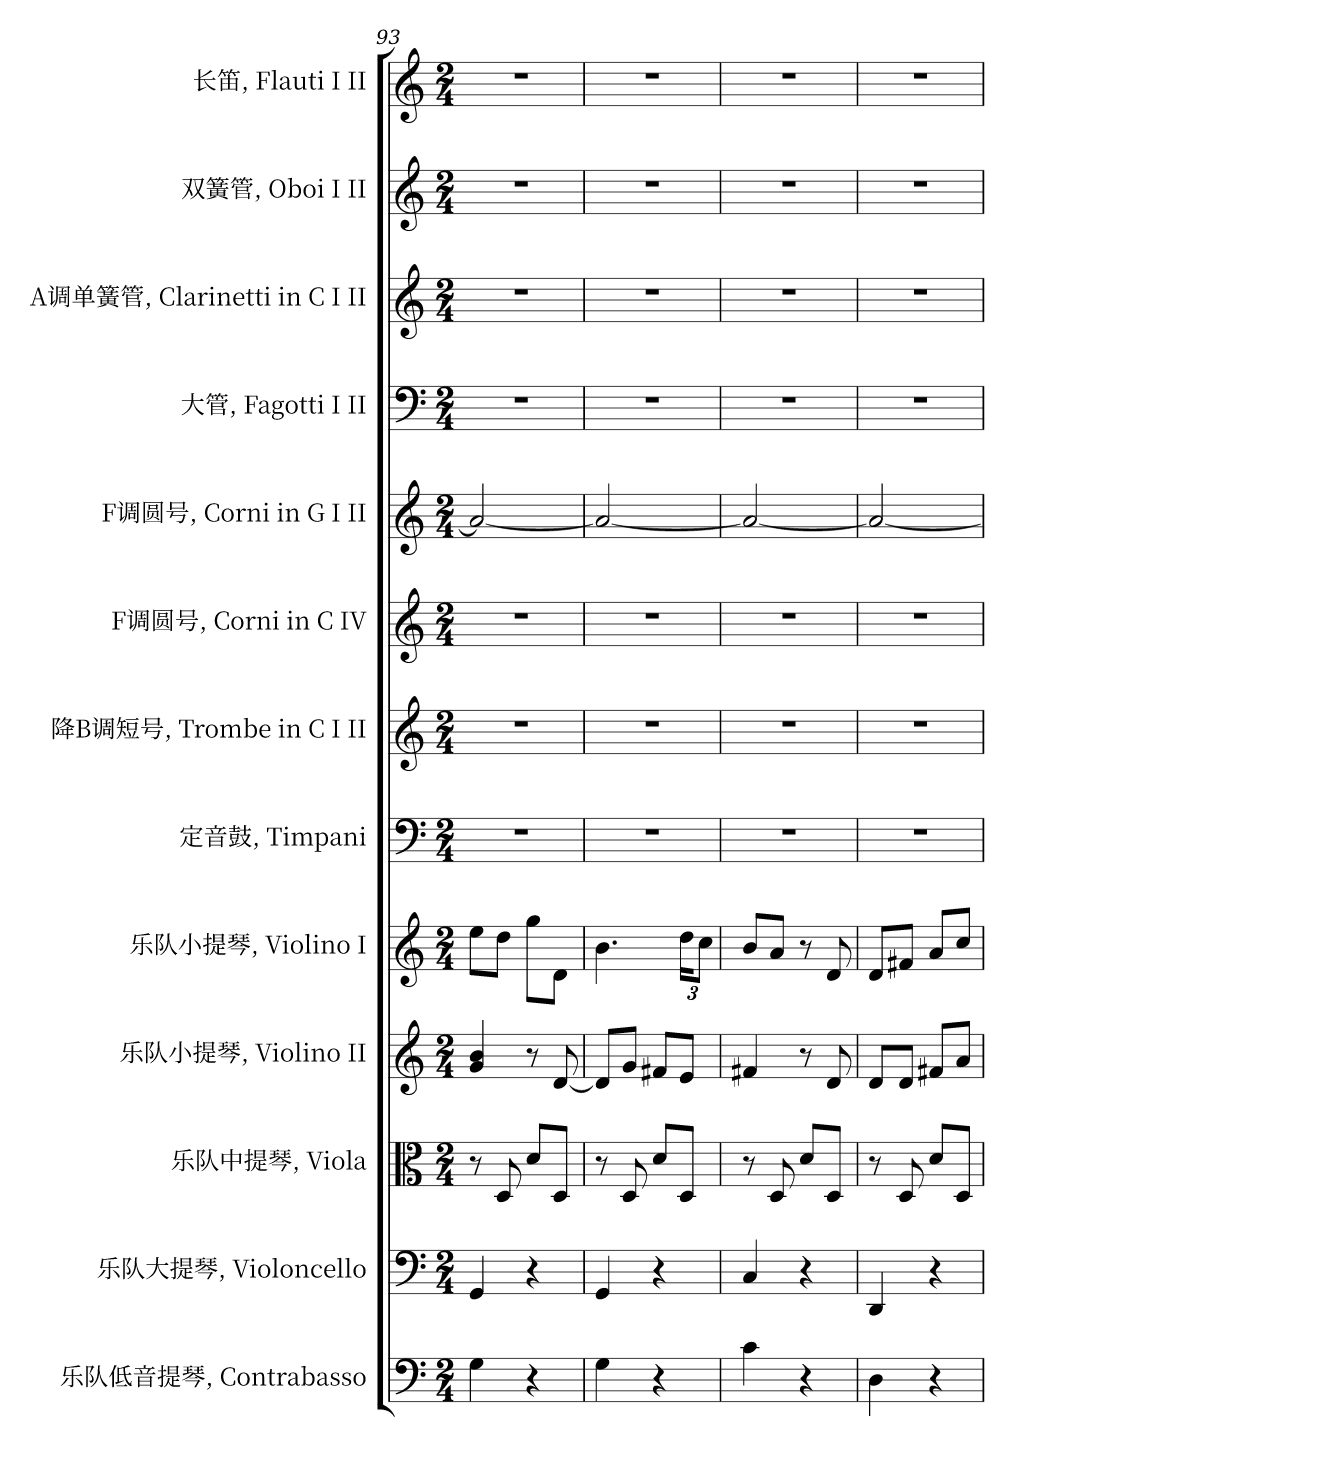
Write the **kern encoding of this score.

**kern	**kern	**kern	**kern	**kern	**kern	**kern	**kern	**kern	**kern	**kern	**kern	**kern
*part13	*part12	*part11	*part10	*part9	*part8	*part7	*part6	*part5	*part4	*part3	*part2	*part1
*staff13	*staff12	*staff11	*staff10	*staff9	*staff8	*staff7	*staff6	*staff5	*staff4	*staff3	*staff2	*staff1
*I"乐队低音提琴, Contrabasso	*I"乐队大提琴, Violoncello	*I"乐队中提琴, Viola	*I"乐队小提琴, Violino II	*I"乐队小提琴, Violino I	*I"定音鼓, Timpani	*I"降B调短号, Trombe in C I II	*I"F调圆号, Corni in C IV	*I"F调圆号, Corni in G I II	*I"大管, Fagotti I II	*I"A调单簧管, Clarinetti in C I II	*I"双簧管, Oboi I II	*I"长笛, Flauti I II
*I'Cbs.	*	*	*	*	*I'Timp.	*	*	*	*	*I'A Cl.	*I'Ob.	*I'Fl.
*clefF4	*clefF4	*clefC3	*clefG2	*clefG2	*clefF4	*clefG2	*clefG2	*clefG2	*clefF4	*clefG2	*clefG2	*clefG2
*ITrd7c12	*	*	*	*	*	*ITrd1c2	*ITrd4c7	*ITrd4c7	*	*ITrd2c3	*	*
*k[]	*k[]	*k[]	*k[]	*k[]	*k[]	*k[b-e-]	*k[b-]	*k[b-]	*k[]	*k[f#c#g#]	*k[]	*k[]
*M2/4	*M2/4	*M2/4	*M2/4	*M2/4	*M2/4	*M2/4	*M2/4	*M2/4	*M2/4	*M2/4	*M2/4	*M2/4
*MM122	*MM122	*MM122	*MM122	*MM122	*MM122	*MM122	*MM122	*MM122	*MM122	*MM122	*MM122	*MM122
=93	=93	=93	=93	=93	=93	=93	=93	=93	=93	=93	=93	=93
4GG\	4GG/	8r	4g/ 4b/	8ee\L	2r	2r	2r	2d/_	2r	2r	2r	2r
.	.	8D/	.	8dd\J	.	.	.	.	.	.	.	.
4r	4r	8d/L	8r	8gg\L	.	.	.	.	.	.	.	.
.	.	8D/J	[8d/	8d\J	.	.	.	.	.	.	.	.
=94	=94	=94	=94	=94	=94	=94	=94	=94	=94	=94	=94	=94
*	*	*	*	*	*	*	*	*	*	*	*	*MM122
4GG\	4GG/	8r	8d/L]	4.b\	2r	2r	2r	2d/_	2r	2r	2r	2r
.	.	8D/	8g/J	.	.	.	.	.	.	.	.	.
4r	4r	8d/L	8f#X/L	.	.	.	.	.	.	.	.	.
*	*	*	*	*Xbrackettup	*	*	*	*	*	*	*	*
.	.	8D/J	8e/J	24dd\KL	.	.	.	.	.	.	.	.
.	.	.	.	12cc\J	.	.	.	.	.	.	.	.
=95	=95	=95	=95	=95	=95	=95	=95	=95	=95	=95	=95	=95
*	*	*	*	*	*	*	*	*	*	*	*	*MM122
4C\	4C/	8r	4f#X/	8b/L	2r	2r	2r	2d/_	2r	2r	2r	2r
.	.	8D/	.	8a/J	.	.	.	.	.	.	.	.
4r	4r	8d/L	8r	8r	.	.	.	.	.	.	.	.
.	.	8D/J	8d/	8d/	.	.	.	.	.	.	.	.
=96	=96	=96	=96	=96	=96	=96	=96	=96	=96	=96	=96	=96
*	*	*	*	*	*	*	*	*	*	*	*	*MM122
4DD\	4DD/	8r	8d/L	8d/L	2r	2r	2r	2d/_	2r	2r	2r	2r
.	.	8D/	8d/J	8f#X/J	.	.	.	.	.	.	.	.
4r	4r	8d/L	8f#X/L	8a/L	.	.	.	.	.	.	.	.
.	.	8D/J	8a/J	8cc/J	.	.	.	.	.	.	.	.
=	=	=	=	=	=	=	=	=	=	=	=	=
*-	*-	*-	*-	*-	*-	*-	*-	*-	*-	*-	*-	*-
